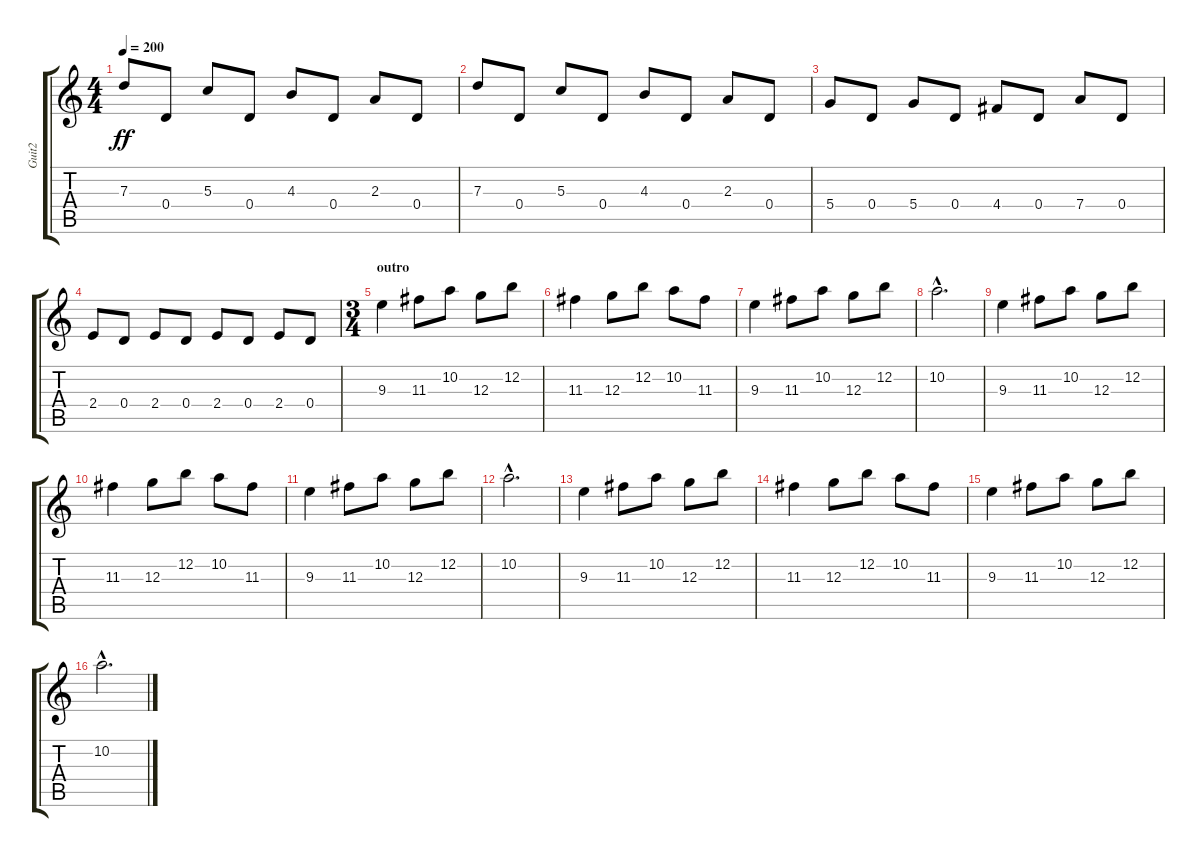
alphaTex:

\track ("Guit2" "Guit2") {instrument overdrivenguitar}
\staff {score tabs}
\tuning (E4 B3 G3 D3 A2 E2) {hide}
\ts (4 4)
\tempo 200
\clef g2
\ks c
7.3.8{dy ff} 0.4.8 5.3.8 0.4.8 4.3.8 0.4.8 2.3.8 0.4.8 |
7.3.8 0.4.8 5.3.8 0.4.8 4.3.8 0.4.8 2.3.8 0.4.8 |
5.4.8 0.4.8 5.4.8 0.4.8 4.4.8 0.4.8 7.4.8 0.4.8 |
2.4.8 0.4.8 2.4.8 0.4.8 2.4.8 0.4.8 2.4.8 0.4.8 |
\ts (3 4)
\section ("" "outro")
9.3.4 11.3.8 10.2.8 12.3.8 12.2.8 |
11.3.4 12.3.8 12.2.8 10.2.8 11.3.8 |
9.3.4 11.3.8 10.2.8 12.3.8 12.2.8 |
10.2{hac}.2{d} |
9.3.4 11.3.8 10.2.8 12.3.8 12.2.8 |
11.3.4 12.3.8 12.2.8 10.2.8 11.3.8 |
9.3.4 11.3.8 10.2.8 12.3.8 12.2.8 |
10.2{hac}.2{d} |
9.3.4 11.3.8 10.2.8 12.3.8 12.2.8 |
11.3.4 12.3.8 12.2.8 10.2.8 11.3.8 |
9.3.4 11.3.8 10.2.8 12.3.8 12.2.8 |
10.2{hac}.2{d}
